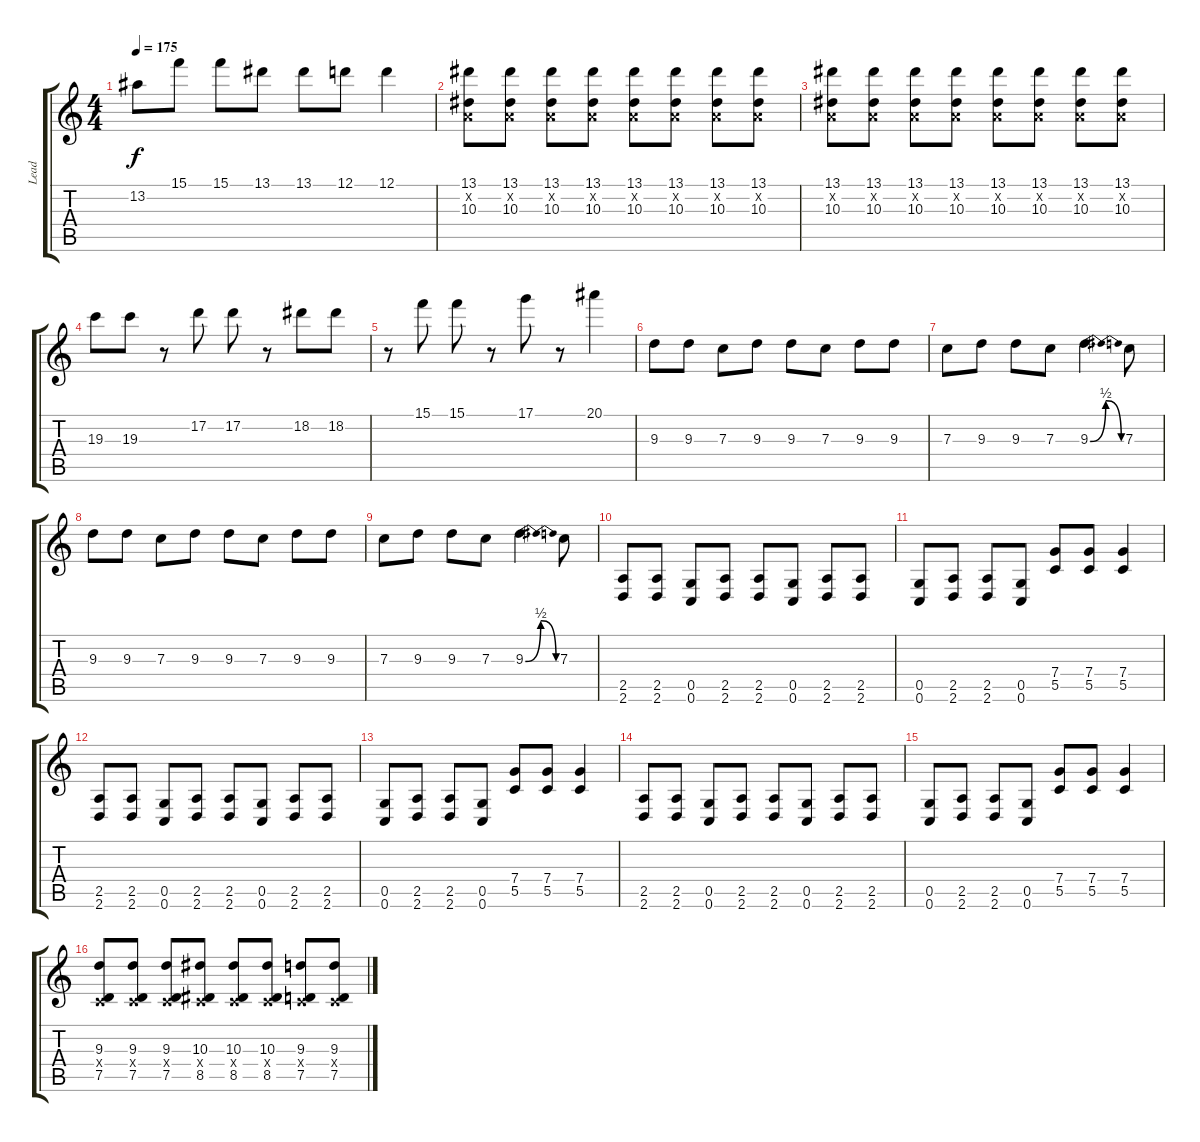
\track ("Lead" "Lead") {instrument distortionguitar}
\staff {score tabs}
\tuning (D4 A3 F3 C3 G2 C2) {hide}
\ts (4 4)
\tempo 175
\clef g2
\ks c
13.2.8{dy f} 15.1.8 15.1.8 13.1.8 13.1.8 12.1.8 12.1.4 |
(13.1 0.2{x} 10.3).8 (13.1 0.2{x} 10.3).8 (13.1 0.2{x} 10.3).8 (13.1 0.2{x} 10.3).8 (13.1 0.2{x} 10.3).8 (13.1 0.2{x} 10.3).8 (13.1 0.2{x} 10.3).8 (13.1 0.2{x} 10.3).8 |
(13.1 0.2{x} 10.3).8 (13.1 0.2{x} 10.3).8 (13.1 0.2{x} 10.3).8 (13.1 0.2{x} 10.3).8 (13.1 0.2{x} 10.3).8 (13.1 0.2{x} 10.3).8 (13.1 0.2{x} 10.3).8 (13.1 0.2{x} 10.3).8 |
19.3.8 19.3.8 r.8 17.2.8 17.2.8 r.8 18.2.8 18.2.8 |
r.8 15.1.8 15.1.8 r.8 17.1.8 r.8 20.1.4 |
9.3.8 9.3.8 7.3.8 9.3.8 9.3.8 7.3.8 9.3.8 9.3.8 |
7.3.8 9.3.8 9.3.8 7.3.8 9.3{be (bendrelease 0 0 40 2 40 2 60 0)}.4{d} 7.3.8 |
9.3.8 9.3.8 7.3.8 9.3.8 9.3.8 7.3.8 9.3.8 9.3.8 |
7.3.8 9.3.8 9.3.8 7.3.8 9.3{be (bendrelease 0 0 40 2 40 2 60 0)}.4{d} 7.3.8 |
(2.5 2.6).8 (2.5 2.6).8 (0.5 0.6).8 (2.5 2.6).8 (2.5 2.6).8 (0.5 0.6).8 (2.5 2.6).8 (2.5 2.6).8 |
(0.5 0.6).8 (2.5 2.6).8 (2.5 2.6).8 (0.5 0.6).8 (7.4 5.5).8 (7.4 5.5).8 (7.4 5.5).4 |
(2.5 2.6).8 (2.5 2.6).8 (0.5 0.6).8 (2.5 2.6).8 (2.5 2.6).8 (0.5 0.6).8 (2.5 2.6).8 (2.5 2.6).8 |
(0.5 0.6).8 (2.5 2.6).8 (2.5 2.6).8 (0.5 0.6).8 (7.4 5.5).8 (7.4 5.5).8 (7.4 5.5).4 |
(2.5 2.6).8 (2.5 2.6).8 (0.5 0.6).8 (2.5 2.6).8 (2.5 2.6).8 (0.5 0.6).8 (2.5 2.6).8 (2.5 2.6).8 |
(0.5 0.6).8 (2.5 2.6).8 (2.5 2.6).8 (0.5 0.6).8 (7.4 5.5).8 (7.4 5.5).8 (7.4 5.5).4 |
(9.3 0.4{x} 7.5).8 (9.3 0.4{x} 7.5).8 (9.3 0.4{x} 7.5).8 (10.3 0.4{x} 8.5).8 (10.3 0.4{x} 8.5).8 (10.3 0.4{x} 8.5).8 (9.3 0.4{x} 7.5).8 (9.3 0.4{x} 7.5).8
